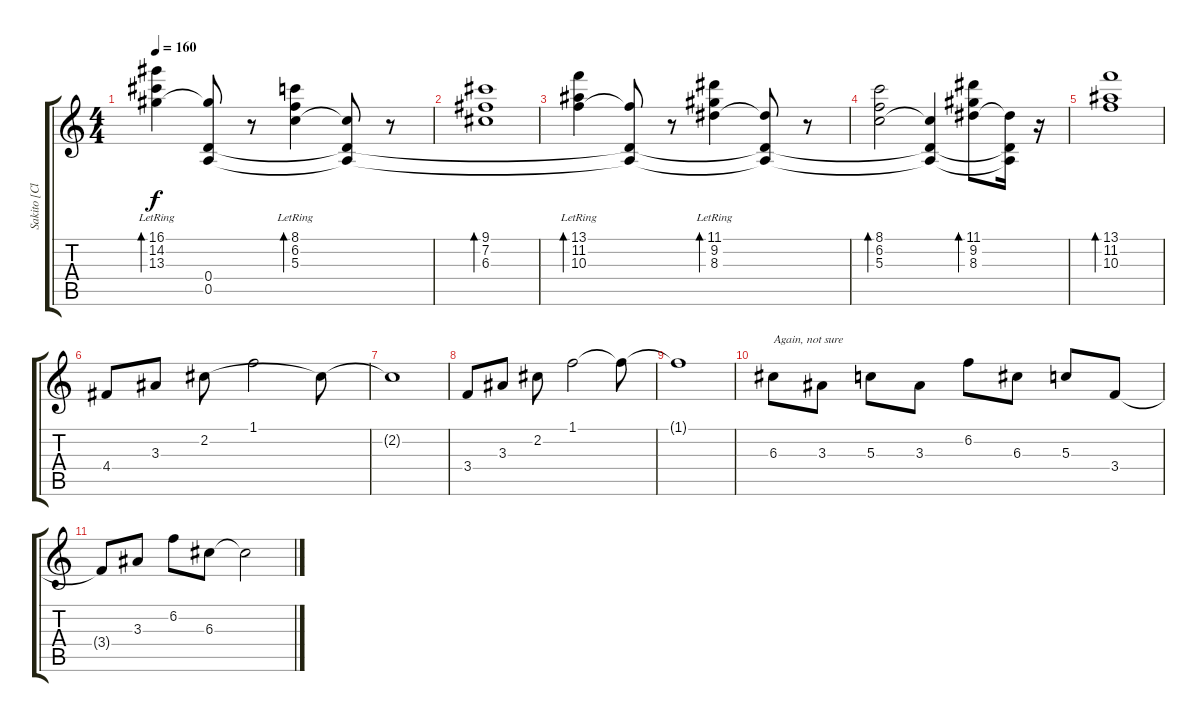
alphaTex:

\track ("Sakito [Clean]" "Sakito [Cl") {instrument acousticguitarsteel}
\staff {score tabs}
\tuning (E4 B3 G3 D3 A2 E2) {hide}
\ts (4 4)
\tempo 160
\clef g2
\ks c
(16.1 14.2 13.3{lr}).4{bd 480 dy f} (13.3{t} 0.4{t} 0.5{t}).8 r.8 (8.1 6.2 5.3{lr}).4{bd 480} (5.3{t} 0.4{t} 0.5{t}).8 r.8 |
(9.1 7.2 6.3).1{bd 480} |
(13.1 11.2 10.3{lr}).4{bd 480} (10.3{t} 0.4{t} 0.5{t}).8 r.8 (11.1 9.2 8.3{lr}).4{bd 480} (8.3{t} 0.4{t} 0.5{t}).8 r.8 |
(8.1 6.2 5.3).2{bd 480} (5.3{t} 0.4{t} 0.5{t}).4 (11.1 9.2 8.3).8{bd 480} (8.3{t} 0.4{t} 0.5{t}).16 r.16 |
(13.1 11.2 10.3).1{bd 480} |
4.4.8 3.3.8 2.2.8 1.1.2 2.2{t}.8 |
2.2{t}.1 |
3.4.8 3.3.8 2.2.8 1.1.2 1.1{t}.8 |
1.1{t}.1 |
6.3.8{txt "Again, not sure"} 3.3.8 5.3.8 3.3.8 6.2.8 6.3.8 5.3.8 3.4.8 |
3.4{t}.8 3.3.8 6.2.8 6.3.8 6.3{t}.2
